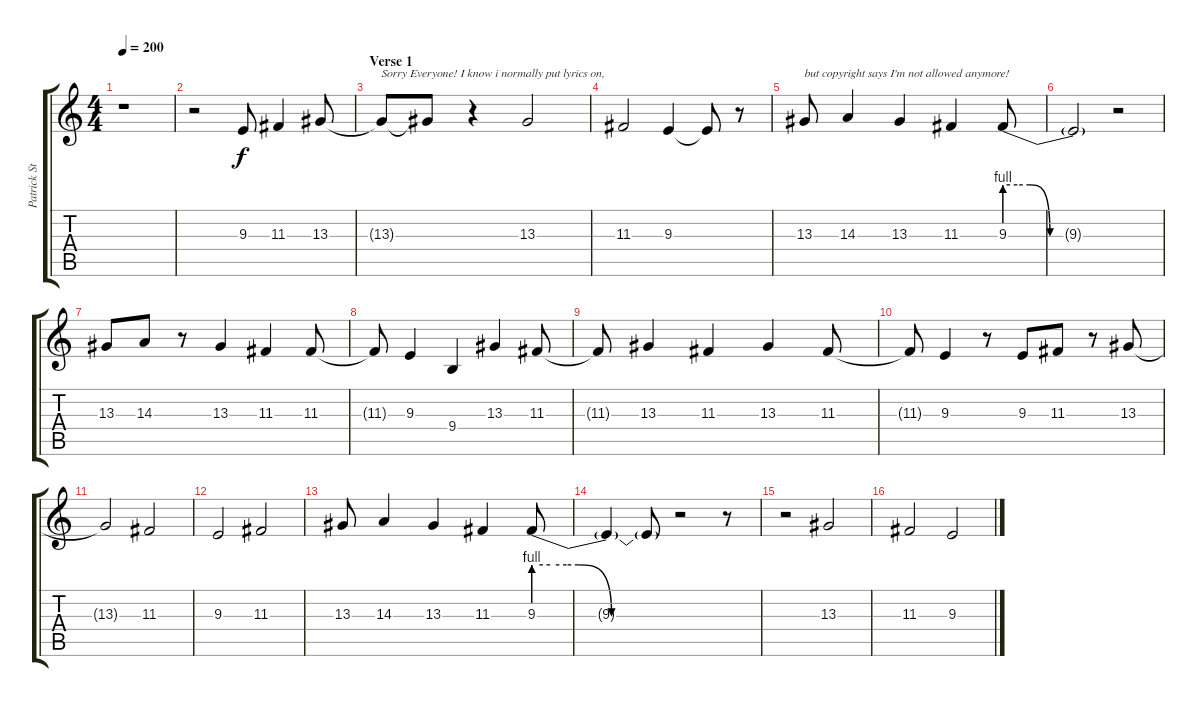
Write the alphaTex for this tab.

\track ("Patrick Stumph (Lead Vocals)" "Patrick St") {instrument clarinet}
\staff {score tabs}
\tuning (E4 B3 G3 D3 A2 E2) {hide}
\ts (4 4)
\tempo 200
\clef g2
\ks c
r.1{dy f} |
r.2 9.3.8 11.3.4 13.3.8 |
\section ("" "Verse 1")
13.3{t}.8{txt "Sorry Everyone! I know i normally put lyrics on, "} 13.3{t}.8 r.4 13.3.2 |
11.3.2 9.3.4 9.3{t}.8 r.8 |
13.3.8{txt "but copyright says I'm not allowed anymore!"} 14.3.4 13.3.4 11.3.4 9.3{be (custom 0 4 7 4 14 4 25 0 40 0 60 0)}.8 |
9.3{t}.2 r.2 |
13.3.8 14.3.8 r.8 13.3.4 11.3.4 11.3.8 |
11.3{t}.8 9.3.4 9.4.4 13.3.4 11.3.8 |
11.3{t}.8 13.3.4 11.3.4 13.3.4 11.3.8 |
11.3{t}.8 9.3.4 r.8 9.3.8 11.3.8 r.8 13.3.8 |
13.3{t}.2 11.3.2 |
9.3.2 11.3.2 |
13.3.8 14.3.4 13.3.4 11.3.4 9.3{be (custom 0 4 7 4 14 4 19 4 33 0 40 0 60 0)}.8 |
9.3{t}.4 9.3{t}.8 r.2 r.8 |
r.2 13.3.2 |
11.3.2 9.3.2
